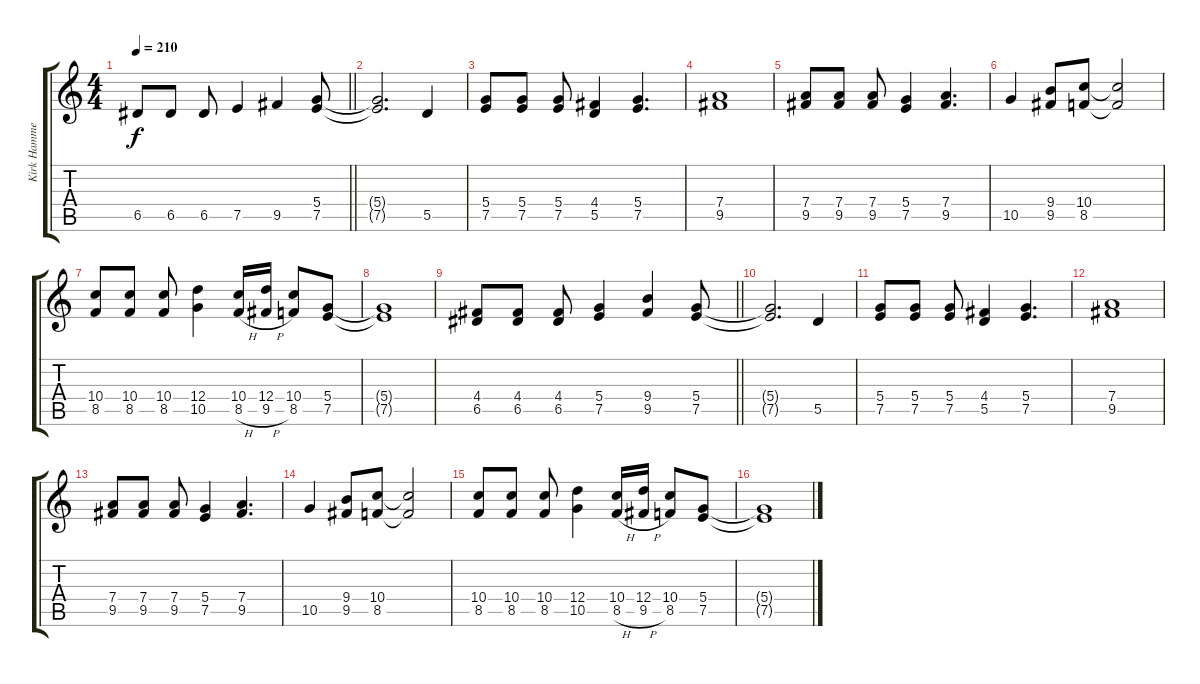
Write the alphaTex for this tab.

\track ("Kirk Hammet" "Kirk Hamme") {instrument electricguitarclean}
\staff {score tabs}
\tuning (E4 B3 G3 D3 A2 E2) {hide}
\ts (4 4)
\tempo 210
\clef g2
\barLineRight lightlight
\ks c
6.5.8{dy f} 6.5.8 6.5.8 7.5.4 9.5.4 (5.4 7.5).8 |
(5.4{t} 7.5{t}).2{d} 5.5.4 |
(5.4 7.5).8 (5.4 7.5).8 (5.4 7.5).8 (4.4 5.5).4 (5.4 7.5).4{d} |
(7.4 9.5).1 |
(7.4 9.5).8 (7.4 9.5).8 (7.4 9.5).8 (5.4 7.5).4 (7.4 9.5).4{d} |
10.5.4 (9.4 9.5).8 (10.4 8.5).8 (10.4{t} 8.5{t}).2 |
(10.4 8.5).8 (10.4 8.5).8 (10.4 8.5).8 (12.4 10.5).4 (10.4 8.5{h}).16 (12.4 9.5{h}).16 (10.4 8.5).8 (5.4 7.5).8 |
(5.4{t} 7.5{t}).1 |
\barLineRight lightlight
(4.4 6.5).8 (4.4 6.5).8 (4.4 6.5).8 (5.4 7.5).4 (9.4 9.5).4 (5.4 7.5).8 |
(5.4{t} 7.5{t}).2{d} 5.5.4 |
(5.4 7.5).8 (5.4 7.5).8 (5.4 7.5).8 (4.4 5.5).4 (5.4 7.5).4{d} |
(7.4 9.5).1 |
(7.4 9.5).8 (7.4 9.5).8 (7.4 9.5).8 (5.4 7.5).4 (7.4 9.5).4{d} |
10.5.4 (9.4 9.5).8 (10.4 8.5).8 (10.4{t} 8.5{t}).2 |
(10.4 8.5).8 (10.4 8.5).8 (10.4 8.5).8 (12.4 10.5).4 (10.4 8.5{h}).16 (12.4 9.5{h}).16 (10.4 8.5).8 (5.4 7.5).8 |
(5.4{t} 7.5{t}).1
